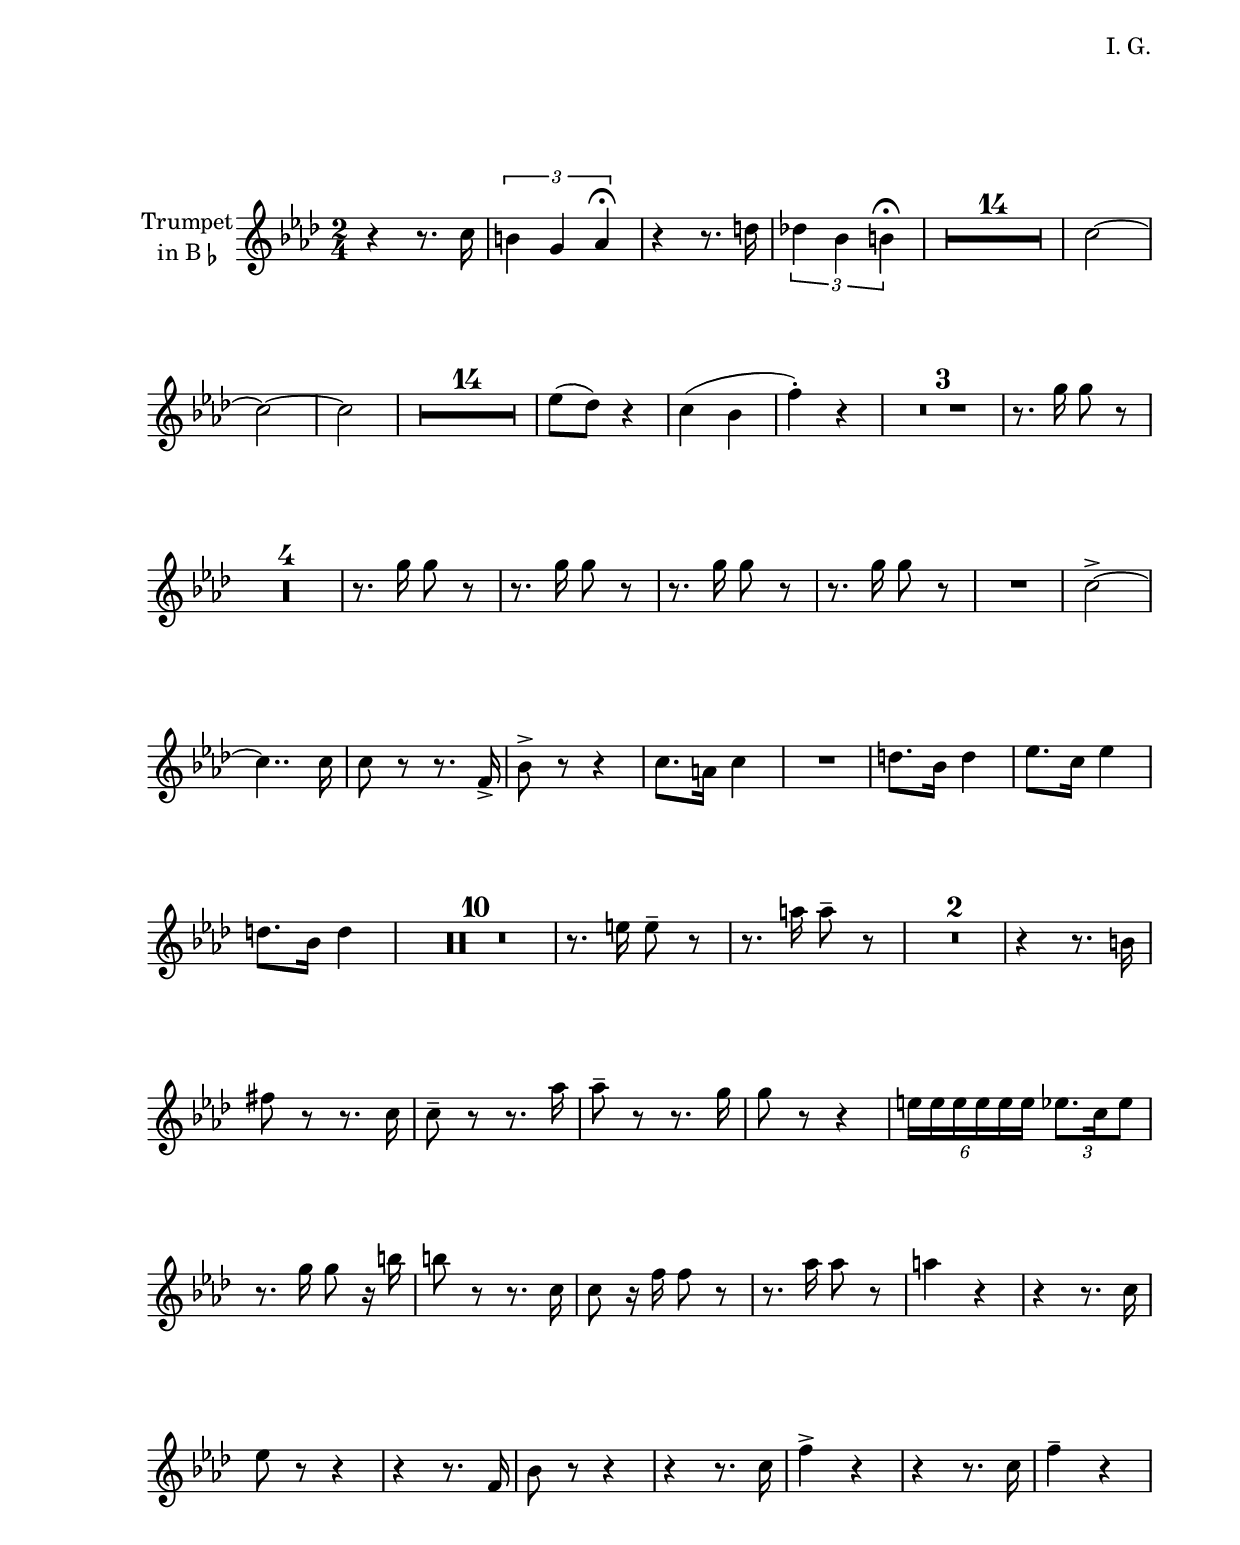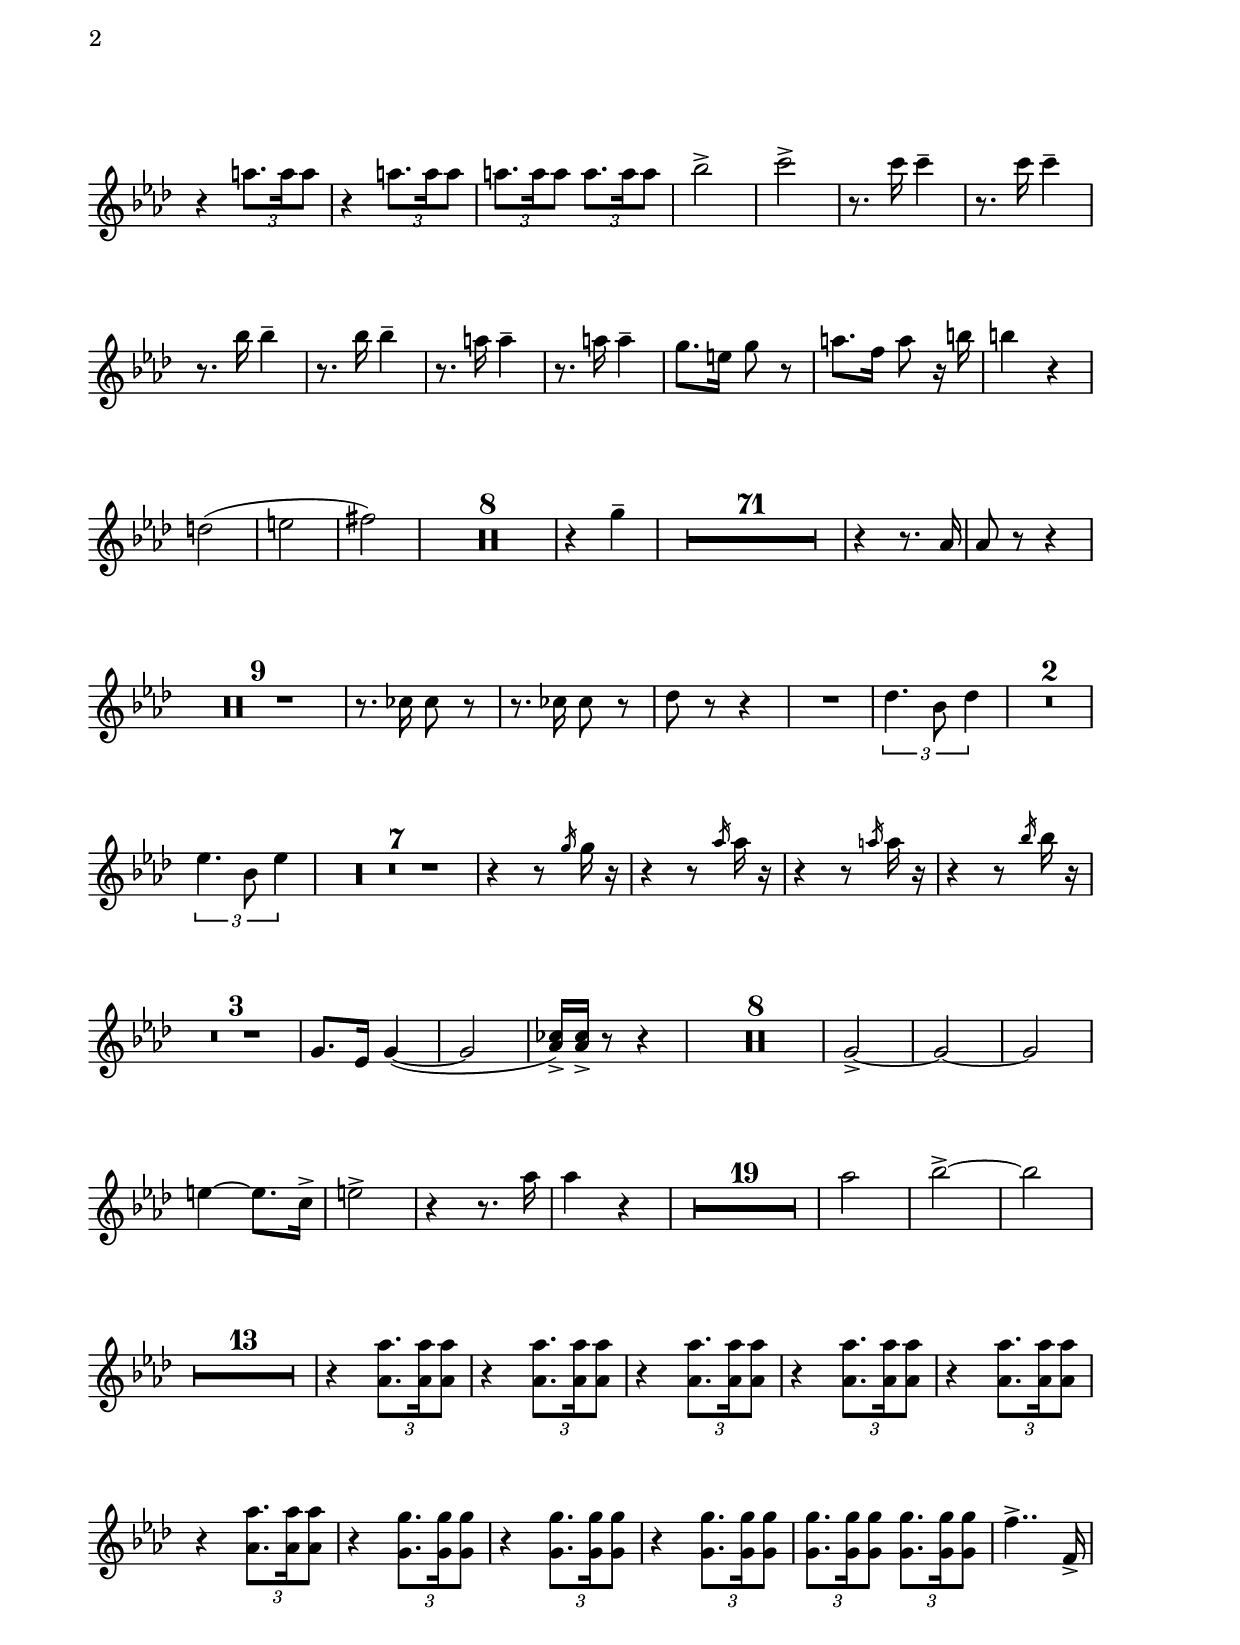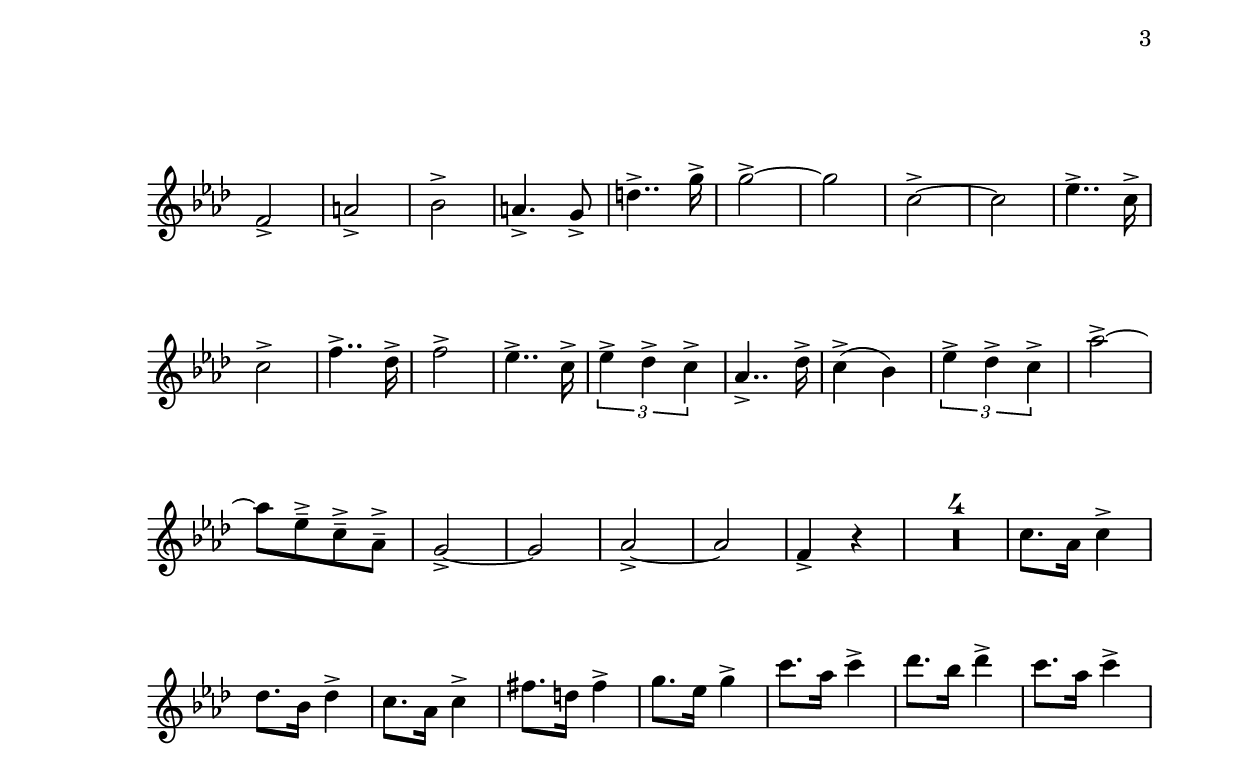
\version "2.18.0"

\language "deutsch"

\header {
  title = ""
  meter = ""
  composer = "I. G."
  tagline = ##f
}

\paper {
  #(set-paper-size "a4")
  top-system-spacing #'basic-distance = #25
  top-markup-spacing #'basic-distance = #8
  markup-system-spacing #'basic-distance = #26
  system-system-spacing #'basic-distance = #20
  last-bottom-spacing #'basic-distance = #25
  two-sided = ##t
  inner-margin = 25
  outer-margin = 15
}

\layout {
  \context {
    \Score
    \remove "Bar_number_engraver"
  }
}
\version "2.18.0"
\language "deutsch"
trumpetMusic = \relative es'' {
  \time 2/4
  \key es \minor
  \set Score.skipBars = ##t
  r4 r8. b16 \times 2/3{a4 f ges\fermata}
  r4 r8. c16 \times 2/3{ces!4 as a\fermata}
  R2*14 b2~ b~ b
  R2*14 des8( ces) r4 b( as es'-.) r4 R2*3
  r8. f16 f8 r R2*4 r8. f16 f8 r r8. f16 f8 r 
  r8. f16 f8 r r8. f16 f8 r R2 b,2->~ b4.. b16
  b8 r r8. es,16-> as8-> r r4 b8. g16 b4 R2
  c8. as16 c4 des8. b16 des4 c8. as16 c4 R2*10
  r8. d16 d8-- r r8. g16 g8-- r R2*2 r4 r8. a,16
  e'8 r r8. b16 b8-- r r8. ges'16 ges8-- r r8. f16
  f8 r r4
  \times 4/6 {d16 d d d d d}  \times 2/3 {des8. b16 des8}
  r8. f16 f8 r16 a a8 r r8. b,16 b8 r16 es es8 r r8. ges16 ges8 r
  g4 r r r8. b,16 des8 r r4 r r8. es,16 as8 r r4 r r8. b16 es4-> r
  r r8. b16 es4-- r r \times 2/3 {g8. g16 g8} r4 \times 2/3 {g8. g16 g8}
  \times 2/3 {g8. g16 g8} \times 2/3 {g8. g16 g8}
  as2-> b-> r8. b16 b4-- r8. b16 b4-- r8. as16 as4-- r8. as16 as4--
  r8. g16 g4--  r8. g16 g4-- f8. d16 f8 r g8. es16 g8 r16 a a4 r
  c,2( d e) R2*8 r4 f--  R2*71 r4 r8. ges,16 ges8 r r4 R2*9
  r8. heses16 heses8 r r8. heses16 heses8 r ces r r4 R2
  \set tupletSpannerDuration = #(ly:make-moment 2 4)
  \times 2/3{ces4. as8 ces4} R2*2 \times 2/3{des4. as8 des4} R2*7
  \override Slur #'transparent = ##t
  r4 r8\acciaccatura f16 f16 r r4 r8 \acciaccatura ges16 ges16 r
  r4 r8 \acciaccatura g16 g16 r r4 r8 \acciaccatura as16 as16 r R2*3
  \override Slur #'transparent = ##f
  f,8. des16 f4~_( f2 \stemUp <ges heses>16)_> q_>\stemNeutral
  r8 r4 R2*8 f2->~ f~ f d'4~ d8. b16-> d2-> r4 r8. ges16 ges4 r R2*19
  ges2 as->~ as R2*13
  \repeat unfold 6 {r4 \times 2/3 {<ges, ges'>8. q16 q8}}
  \repeat unfold 3 {r4 \times 2/3 {<f f'>8. q16 q8}}
  \times 2/3 {<f f'>8. q16 q8} \times 2/3 {<f f'>8. q16 q8}
  es'4..-> es,16-> es2-> g-> as-> g4.-> f8-> c'4..-> f16-> f2->~ f
  b,->~ b des4..-> b16-> b2-> es4..-> ces16-> es2-> des4..-> b16->
  \times 2/3 {des4-> ces-> b->} ges4..-> ces16-> b4->( as)
  \times 2/3 {des4-> ces-> b->} ges'2->~ ges8[ des---> b---> ges--->]
  f2->~ f ges->~ ges es4-> r4 R2*4
  b'8. ges16 b4-> ces8. as16 ces4-> b8. ges16 b4-> e8. c16 e4-> f8. des16 f4->
  b8. ges16 b4-> ces8. as16 ces4-> b8. ges16 b4->
}

\score {
  \new Staff \with {
    instrumentName = \markup {
      \center-column {
       "Trumpet"
        \line { "in B" \smaller \flat }
      }
    }
  }
  \transpose b c' 
  \trumpetMusic
}